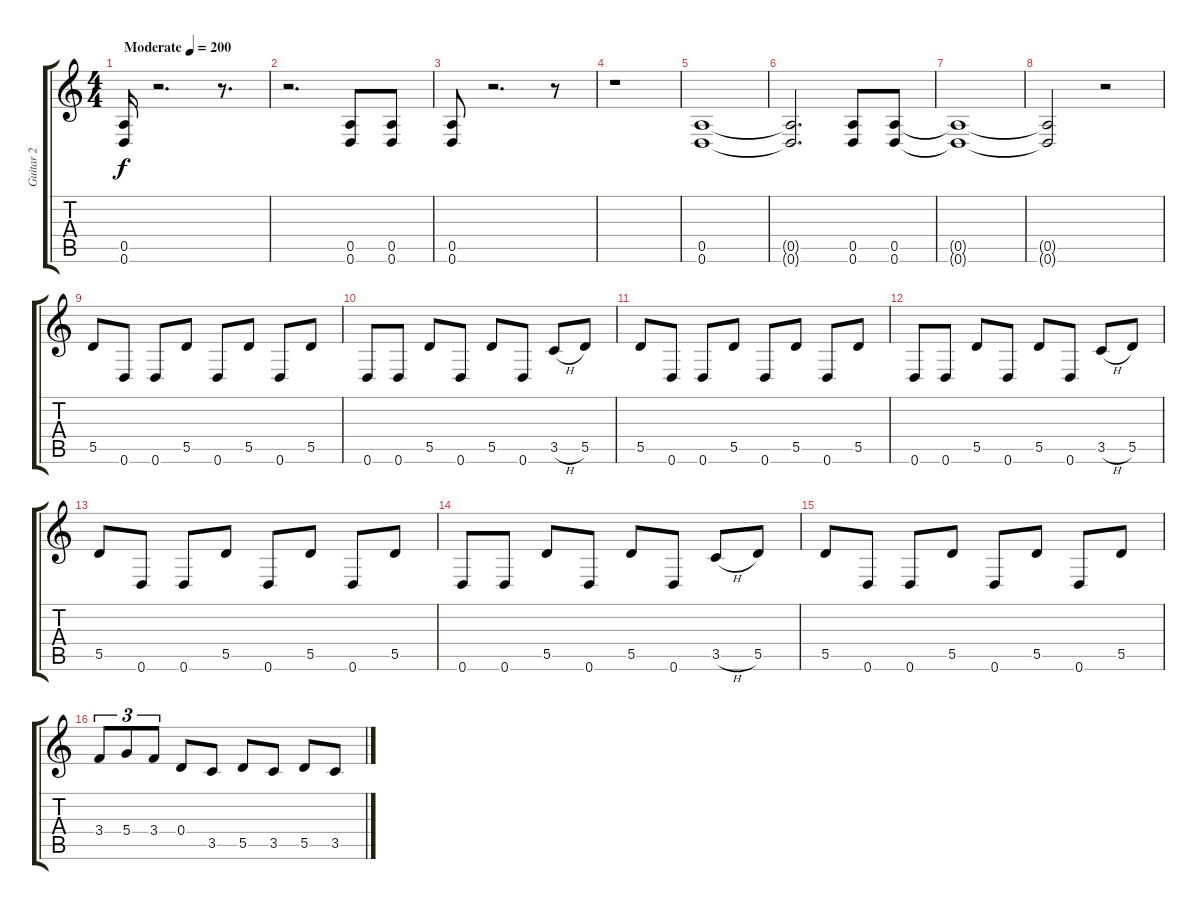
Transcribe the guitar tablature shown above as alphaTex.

\track ("Guitar 2" "Guitar 2") {instrument distortionguitar}
\staff {score tabs}
\tuning (E4 B3 G3 D3 A2 D2) {hide}
\ts (4 4)
\tempo (200 "Moderate")
\clef g2
\ks c
(0.5 0.6).16{dy f instrument distortionguitar} r.2{d} r.8{d} |
r.2{d} (0.5 0.6).8 (0.5 0.6).8 |
(0.5 0.6).8 r.2{d} r.8 |
r.1 |
(0.5 0.6).1 |
(0.5{t} 0.6{t}).2{d} (0.5 0.6).8 (0.5 0.6).8 |
(0.5{t} 0.6{t}).1 |
(0.5{t} 0.6{t}).2 r.2 |
5.5.8 0.6.8 0.6.8 5.5.8 0.6.8 5.5.8 0.6.8 5.5.8 |
0.6.8 0.6.8 5.5.8 0.6.8 5.5.8 0.6.8 3.5{h}.8 5.5.8 |
5.5.8 0.6.8 0.6.8 5.5.8 0.6.8 5.5.8 0.6.8 5.5.8 |
0.6.8 0.6.8 5.5.8 0.6.8 5.5.8 0.6.8 3.5{h}.8 5.5.8 |
5.5.8 0.6.8 0.6.8 5.5.8 0.6.8 5.5.8 0.6.8 5.5.8 |
0.6.8 0.6.8 5.5.8 0.6.8 5.5.8 0.6.8 3.5{h}.8 5.5.8 |
5.5.8 0.6.8 0.6.8 5.5.8 0.6.8 5.5.8 0.6.8 5.5.8 |
3.4.8{tu (3 2)} 5.4.8{tu (3 2)} 3.4.8{tu (3 2)} 0.4.8 3.5.8 5.5.8 3.5.8 5.5.8 3.5.8
